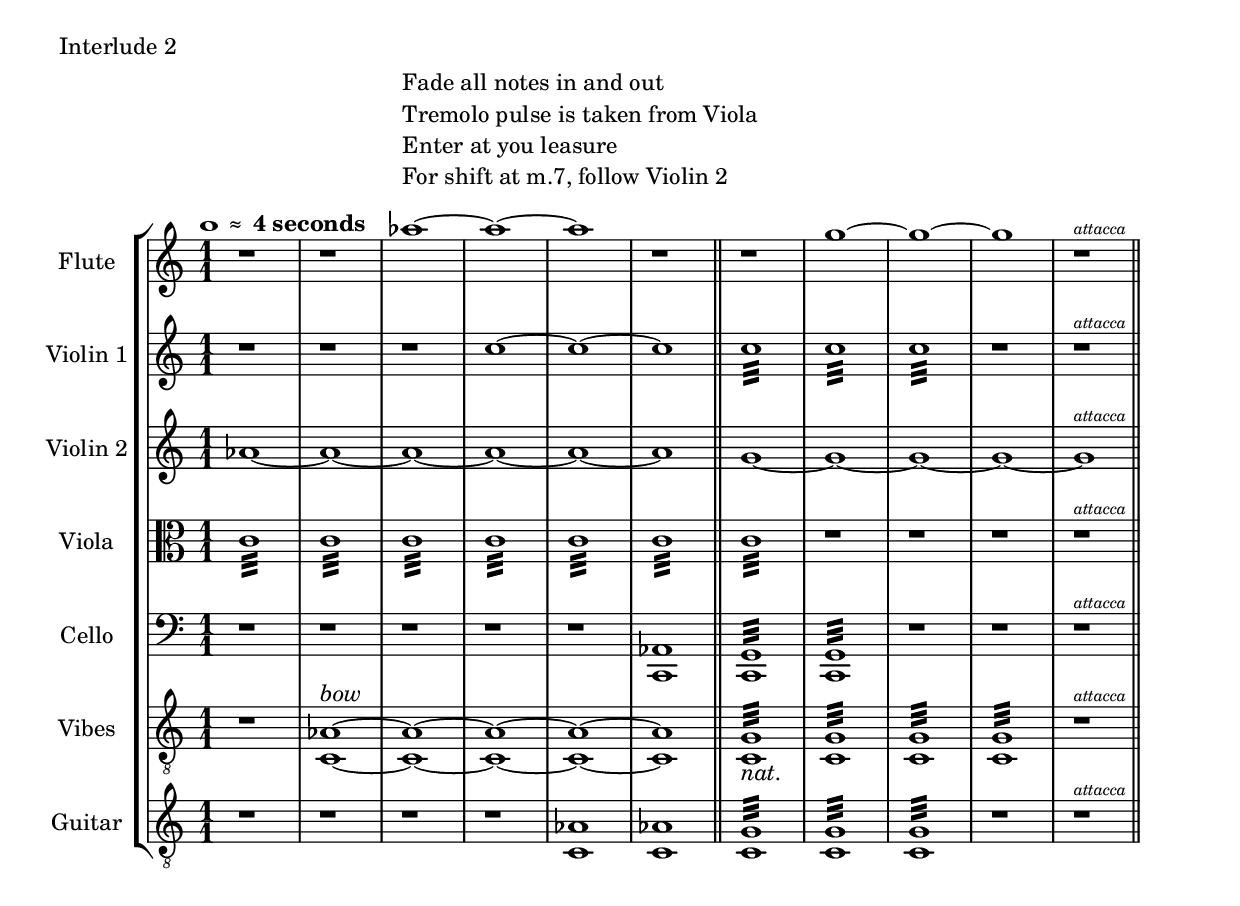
\version "2.18.2"
		

\score{
\header{
piece ="Interlude 2"
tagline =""
}
\new StaffGroup <<
%=========================================================================
\new Staff \with {
  instrumentName = #"Flute"
  shortInstrumentName = #""
  midiInstrument = "Violin"
}{
	\relative c' {
\compressFullBarRests
	\key c \major
	\time 1/1
	\tempo \markup
	{\concat{ \smaller \general-align #Y #DOWN \note #"1" #1 " ≈ " "4 seconds"}}
	r1 r1
	aes''1
	
	^\markup{\column {"  " 
	"Fade all notes in and out"
	"Tremolo pulse is taken from Viola"
	"Enter at you leasure"
	"For shift at m.7, follow Violin 2"
	"  "
	}}
	
	~aes ~ aes r
	r g ~ g ~ g r^\markup{\italic{\teeny "attacca"}}
	\bar "||"
	
	}	
}
%=========================================================================
\new Staff \with {
  instrumentName = #"Violin 1"
  shortInstrumentName = #""
  midiInstrument = "Violin"
}{
	\relative c'' {
\compressFullBarRests
	\key c \major
	r1 r1 r1 c1 ~ c ~ c c:32 c: c: r r^\markup{\italic{\teeny "attacca"}}
	}	
}
%=========================================================================

\new Staff \with {
  instrumentName = #"Violin 2"
  shortInstrumentName = #""
  midiInstrument = "Violin"
}{
	
	\relative c' {
	aes'1 ~ aes~ aes~ aes~ aes~ aes \bar"||" g ~ g ~ g ~ g ~ g^\markup{\italic{\teeny "attacca"}}

	}	
}

%=========================================================================

\new Staff \with {
  instrumentName = #"Viola"
  shortInstrumentName = #""
  midiInstrument = "Violin"
}{
	
	\relative c' {
\compressFullBarRests
	\clef "alto"
	c:32 c: c: c: c: c: 
	c: r r r r1^\markup{\italic{\teeny "attacca"}}

	}	
}

%=========================================================================

\new Staff \with {
  instrumentName = #"Cello"
  shortInstrumentName = #""
  midiInstrument = "Cello"
}{
	
	\relative c {
	\clef "bass"
	r1 r1 r1 r1 r1 <c, aes'>
	<c g'>:32 <c g'>:32 r r r^\markup{\italic{\teeny "attacca"}}
	}	
}

%=========================================================================
\new Staff \with {
  instrumentName = #"Vibes"
  shortInstrumentName = #""
  midiInstrument = "vibraphone"
}{
	\relative c {
	\key c \major
	\clef "treble_8"
	r1 <c aes'>^\markup{\italic{"bow"}}
	 ~ <c aes'> ~ <c aes'> ~ <c aes'> ~ <c aes'>
	<c g'>:32_\markup{\italic{"nat."}}
	 <c g'>:32 <c g'>:32 <c g'>:32 r1^\markup{\italic{\teeny "attacca"}}
	}	
}%=========================================================================
\new Staff \with {
  instrumentName = #"Guitar"
  shortInstrumentName = #""
  midiInstrument = "vibraphone"
}{
	\relative c {
	\key c \major
	\clef "treble_8"
	r1 r1 r1 r1 <c aes'> <c aes'> <c g'>:32 <c g'>: <c g'>: r r^\markup{\italic{\teeny "attacca"}}
	}	
}
>>
\midi {}
\layout{}
}



